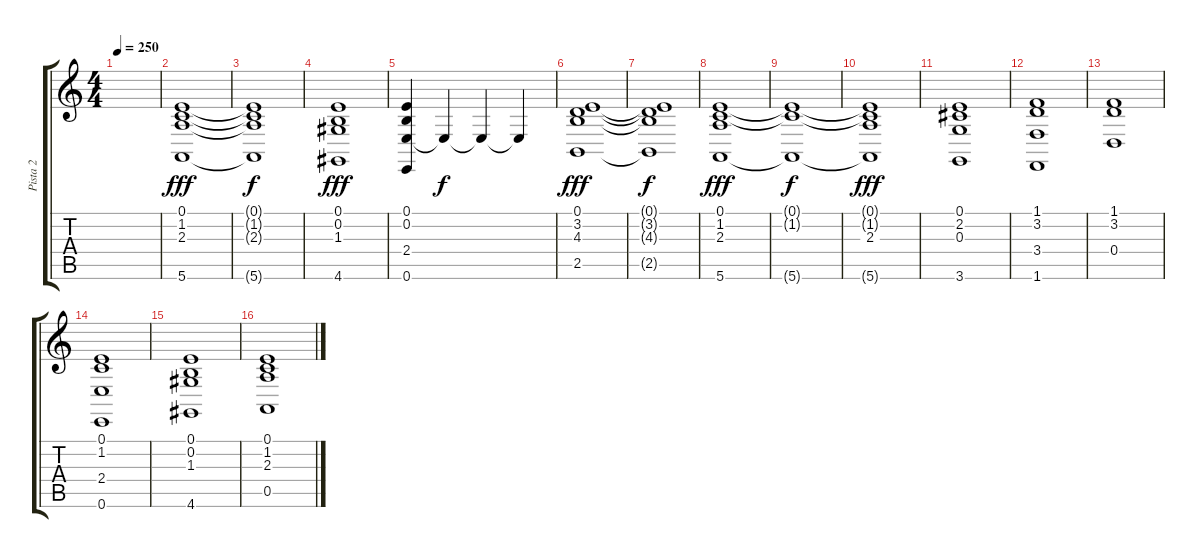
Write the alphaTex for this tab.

\track ("Pista 2" "Pista 2") {instrument synthstrings2}
\staff {score tabs}
\tuning (E4 B3 G3 D3 A2 E2) {hide}
\ts (4 4)
\tempo 250
\clef g2
\ks c
|
(0.1 1.2 2.3 5.6).1{dy fff} |
(0.1{t} 1.2{t} 2.3{t} 5.6{t}).1{dy f} |
(0.1 0.2 1.3 4.6).1{dy fff} |
(0.1 0.2 2.4 0.6).4 2.4{t}.4{dy f} 2.4{t}.4 2.4{t}.4 |
(0.1 3.2 4.3 2.5).1{dy fff} |
(0.1{t} 3.2{t} 4.3{t} 2.5{t}).1{dy f} |
(0.1 1.2 2.3 5.6).1{dy fff} |
(0.1{t} 1.2{t} 5.6{t}).1{dy f} |
(0.1{t} 1.2{t} 2.3 5.6{t}).1{dy fff} |
(0.1 2.2 0.3 3.6).1 |
(1.1 3.2 3.4 1.6).1 |
(1.1 3.2 0.4).1 |
(0.1 1.2 2.4 0.6).1 |
(0.1 0.2 1.3 4.6).1 |
(0.1 1.2 2.3 0.5).1
